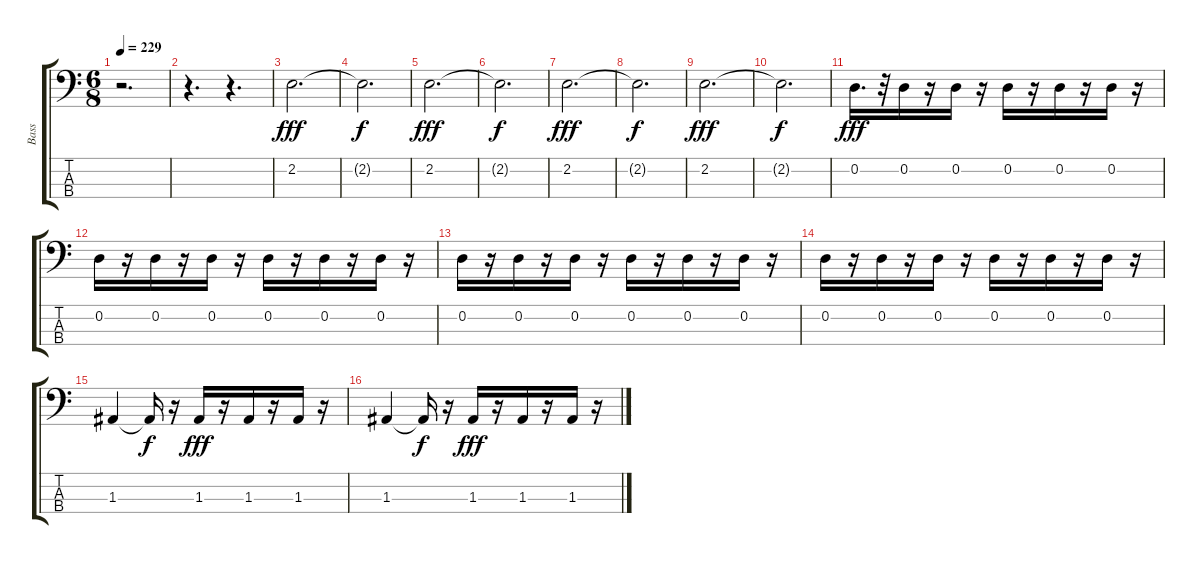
\track ("Bass" "Bass") {instrument electricbasspick}
\staff {score tabs}
\tuning (G2 D2 A1 E1) {hide}
\ts (6 8)
\tempo 229
\clef f4
\ks c
r.2{d dy fff} |
r.4{d} r.4{d} |
2.2.2{d} |
2.2{t}.2{d dy f} |
2.2.2{d dy fff} |
2.2{t}.2{d dy f} |
2.2.2{d dy fff} |
2.2{t}.2{d dy f} |
2.2.2{d dy fff} |
2.2{t}.2{d dy f} |
0.2.16{d dy fff} r.32 0.2.16 r.16 0.2.16 r.16 0.2.16 r.16 0.2.16 r.16 0.2.16 r.16 |
0.2.16 r.16 0.2.16 r.16 0.2.16 r.16 0.2.16 r.16 0.2.16 r.16 0.2.16 r.16 |
0.2.16 r.16 0.2.16 r.16 0.2.16 r.16 0.2.16 r.16 0.2.16 r.16 0.2.16 r.16 |
0.2.16 r.16 0.2.16 r.16 0.2.16 r.16 0.2.16 r.16 0.2.16 r.16 0.2.16 r.16 |
1.3.4 1.3{t}.16{dy f} r.16 1.3.16{dy fff} r.16 1.3.16 r.16 1.3.16 r.16 |
1.3.4 1.3{t}.16{dy f} r.16 1.3.16{dy fff} r.16 1.3.16 r.16 1.3.16 r.16
